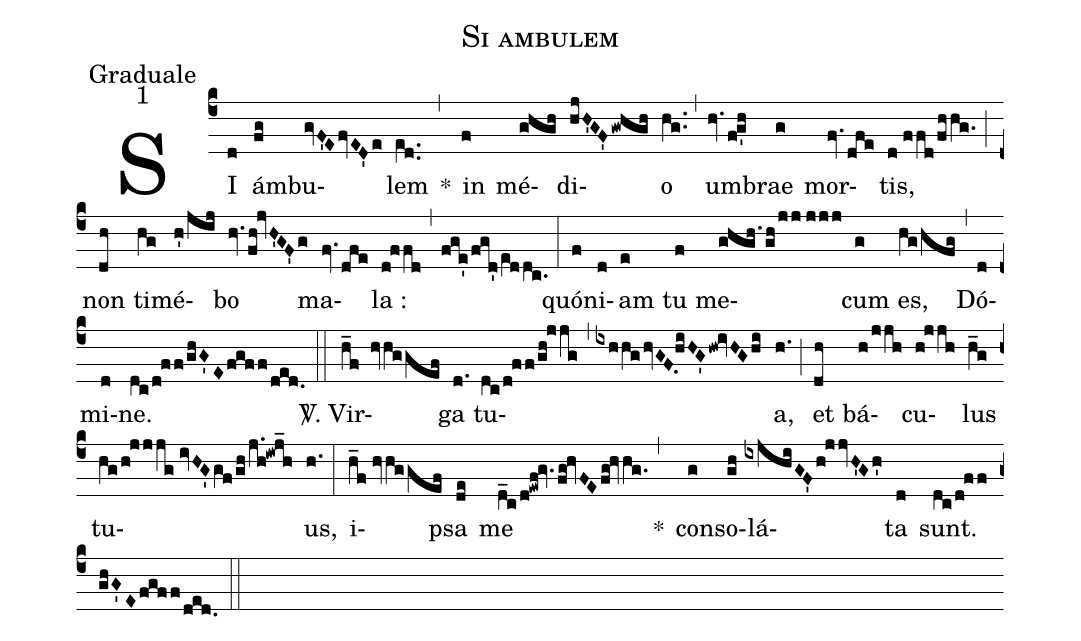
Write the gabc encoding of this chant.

name:Si ambulem;
office-part:Graduale;
mode:1;
%%
(c4) SI(d) ám(fg)bu(gvF'EfvED'e)lem(e[ll:1]d..) *(,) in(f) mé(ghgh)di(hjH'GF'gwhgh)o(hg..) (,) um(hv.fg'h)brae(g) mor(fv.dfe)tis,(d//ffd/fhhg.) (;) non(dh) ti(hg)mé(h'/jij)bo(hv.fh!jvH'GF'g) ma(fv.dfe)la :(d!ffd) (,) (fge'/fgd'/e[ll:1]ddc.) (:) quó(f)ni(d)am(e) tu(f) me(ghgh./gh/jj//jjj)cum(g) es,(hg/hfg) (,) Dó(d)mi(d)ne.(dc/d!ff/ghG'Efgff/ded.) (::) <sp>V/</sp>. Vir(h_f hvhggef)ga(d.) tu(dc/d!ff/gh!jjg)(,)(ixhhghvGF./[-0.5]hiHG'hw!ivHGhi)a,(h.) (;) et(dh) bá(h/jjh)cu(h!jjh)lus(h_g) tu(hg/h!jjjg//ivHG'gf/gh/j.h!iwj_h)us,(h.) (:) i(h_f//hvhggef)psa(de) me(d_c/d!ewf!gv.fg!hvFEfg!hvhg.) <clear>*(,) con(g)so(gh)lá(ixjhiGF'h!jjvH'Gh')ta(d) sunt.(dc/d!ff/ghG'Efgff/ded.) (::)
